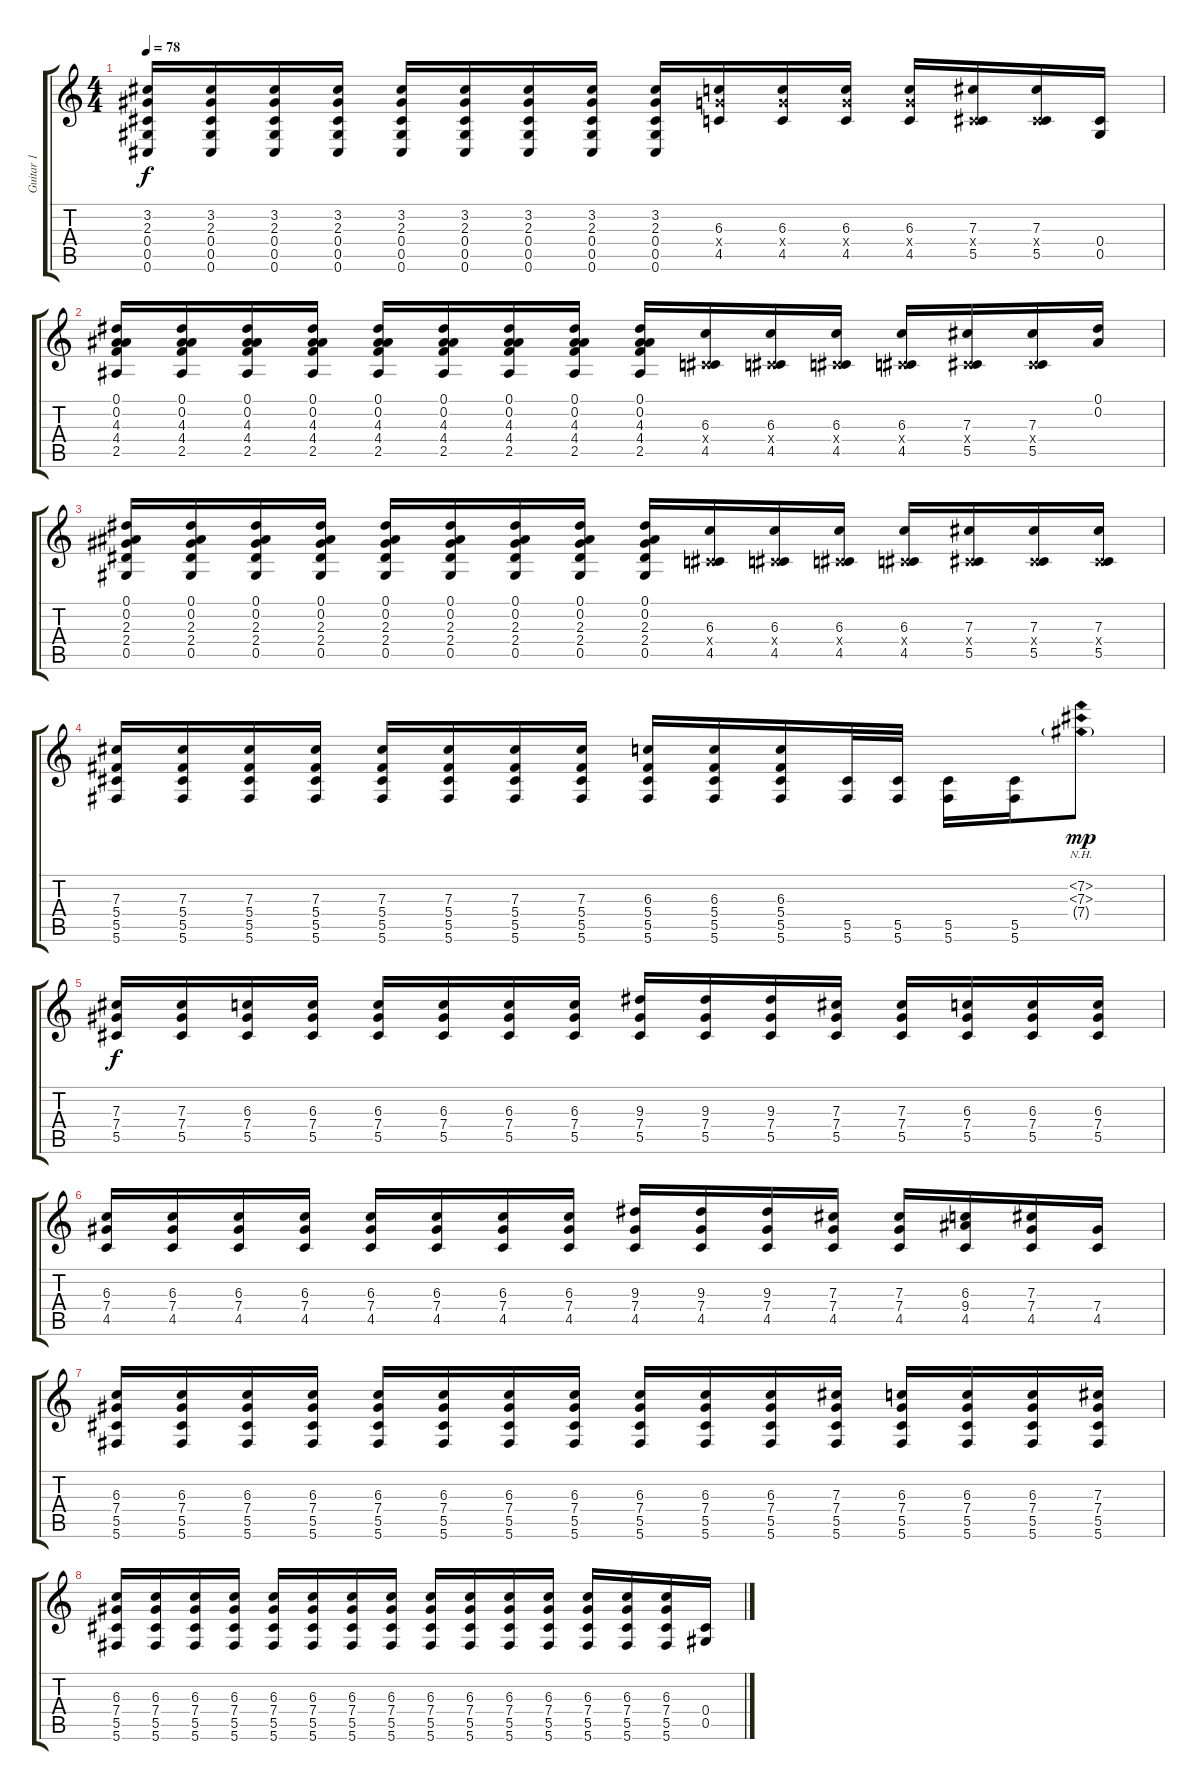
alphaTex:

\track ("Guitar 1" "Guitar 1") {instrument overdrivenguitar}
\staff {score tabs}
\tuning (Eb4 Bb3 Gb3 Db3 Ab2 Db2) {hide}
\ts (4 4)
\tempo 78
\clef g2
\ks c
(3.2 2.3 0.4 0.5 0.6).16{dy f} (3.2 2.3 0.4 0.5 0.6).16 (3.2 2.3 0.4 0.5 0.6).16 (3.2 2.3 0.4 0.5 0.6).16 (3.2 2.3 0.4 0.5 0.6).16 (3.2 2.3 0.4 0.5 0.6).16 (3.2 2.3 0.4 0.5 0.6).16 (3.2 2.3 0.4 0.5 0.6).16 (3.2 2.3 0.4 0.5 0.6).16 (6.3 6.4{x} 4.5).16 (6.3 6.4{x} 4.5).16 (6.3 6.4{x} 4.5).16 (6.3 6.4{x} 4.5).16 (7.3 0.4{x} 5.5).16 (7.3 0.4{x} 5.5).16 (0.4 0.5).16 |
(0.1 0.2 4.3 4.4 2.5).16 (0.1 0.2 4.3 4.4 2.5).16 (0.1 0.2 4.3 4.4 2.5).16 (0.1 0.2 4.3 4.4 2.5).16 (0.1 0.2 4.3 4.4 2.5).16 (0.1 0.2 4.3 4.4 2.5).16 (0.1 0.2 4.3 4.4 2.5).16 (0.1 0.2 4.3 4.4 2.5).16 (0.1 0.2 4.3 4.4 2.5).16 (6.3 0.4{x} 4.5).16 (6.3 0.4{x} 4.5).16 (6.3 0.4{x} 4.5).16 (6.3 0.4{x} 4.5).16 (7.3 0.4{x} 5.5).16 (7.3 0.4{x} 5.5).16 (0.1 0.2).16 |
(0.1 0.2 2.3 2.4 0.5).16 (0.1 0.2 2.3 2.4 0.5).16 (0.1 0.2 2.3 2.4 0.5).16 (0.1 0.2 2.3 2.4 0.5).16 (0.1 0.2 2.3 2.4 0.5).16 (0.1 0.2 2.3 2.4 0.5).16 (0.1 0.2 2.3 2.4 0.5).16 (0.1 0.2 2.3 2.4 0.5).16 (0.1 0.2 2.3 2.4 0.5).16 (6.3 0.4{x} 4.5).16 (6.3 0.4{x} 4.5).16 (6.3 0.4{x} 4.5).16 (6.3 0.4{x} 4.5).16 (7.3 0.4{x} 5.5).16 (7.3 0.4{x} 5.5).16 (7.3 0.4{x} 5.5).16 |
(7.3 5.4 5.5 5.6).16 (7.3 5.4 5.5 5.6).16 (7.3 5.4 5.5 5.6).16 (7.3 5.4 5.5 5.6).16 (7.3 5.4 5.5 5.6).16 (7.3 5.4 5.5 5.6).16 (7.3 5.4 5.5 5.6).16 (7.3 5.4 5.5 5.6).16 (6.3 5.4 5.5 5.6).16 (6.3 5.4 5.5 5.6).16 (6.3 5.4 5.5 5.6).16 (5.5 5.6).32{instrument electricguitarmuted} (5.5 5.6).32 (5.5 5.6).16 (5.5 5.6).16 (7.2{nh} 7.3{nh} 7.4{nh g}).8{dy mp instrument overdrivenguitar} |
(7.3 7.4 5.5).16{dy f instrument electricguitarmuted} (7.3 7.4 5.5).16 (6.3 7.4 5.5).16 (6.3 7.4 5.5).16 (6.3 7.4 5.5).16 (6.3 7.4 5.5).16 (6.3 7.4 5.5).16 (6.3 7.4 5.5).16 (9.3 7.4 5.5).16 (9.3 7.4 5.5).16 (9.3 7.4 5.5).16 (7.3 7.4 5.5).16 (7.3 7.4 5.5).16 (6.3 7.4 5.5).16 (6.3 7.4 5.5).16 (6.3 7.4 5.5).16 |
(6.3 7.4 4.5).16 (6.3 7.4 4.5).16 (6.3 7.4 4.5).16 (6.3 7.4 4.5).16 (6.3 7.4 4.5).16 (6.3 7.4 4.5).16 (6.3 7.4 4.5).16 (6.3 7.4 4.5).16 (9.3 7.4 4.5).16 (9.3 7.4 4.5).16 (9.3 7.4 4.5).16 (7.3 7.4 4.5).16 (7.3 7.4 4.5).16 (6.3 9.4 4.5).16 (7.3 7.4 4.5).16 (7.4 4.5).16 |
(6.3 7.4 5.5 5.6).16 (6.3 7.4 5.5 5.6).16 (6.3 7.4 5.5 5.6).16 (6.3 7.4 5.5 5.6).16 (6.3 7.4 5.5 5.6).16 (6.3 7.4 5.5 5.6).16 (6.3 7.4 5.5 5.6).16 (6.3 7.4 5.5 5.6).16 (6.3 7.4 5.5 5.6).16 (6.3 7.4 5.5 5.6).16 (6.3 7.4 5.5 5.6).16 (7.3 7.4 5.5 5.6).16 (6.3 7.4 5.5 5.6).16 (6.3 7.4 5.5 5.6).16 (6.3 7.4 5.5 5.6).16 (7.3 7.4 5.5 5.6).16 |
(6.3 7.4 5.5 5.6).16 (6.3 7.4 5.5 5.6).16 (6.3 7.4 5.5 5.6).16 (6.3 7.4 5.5 5.6).16 (6.3 7.4 5.5 5.6).16 (6.3 7.4 5.5 5.6).16 (6.3 7.4 5.5 5.6).16 (6.3 7.4 5.5 5.6).16 (6.3 7.4 5.5 5.6).16 (6.3 7.4 5.5 5.6).16 (6.3 7.4 5.5 5.6).16 (6.3 7.4 5.5 5.6).16 (6.3 7.4 5.5 5.6).16 (6.3 7.4 5.5 5.6).16 (6.3 7.4 5.5 5.6).16 (0.4 0.5).16
